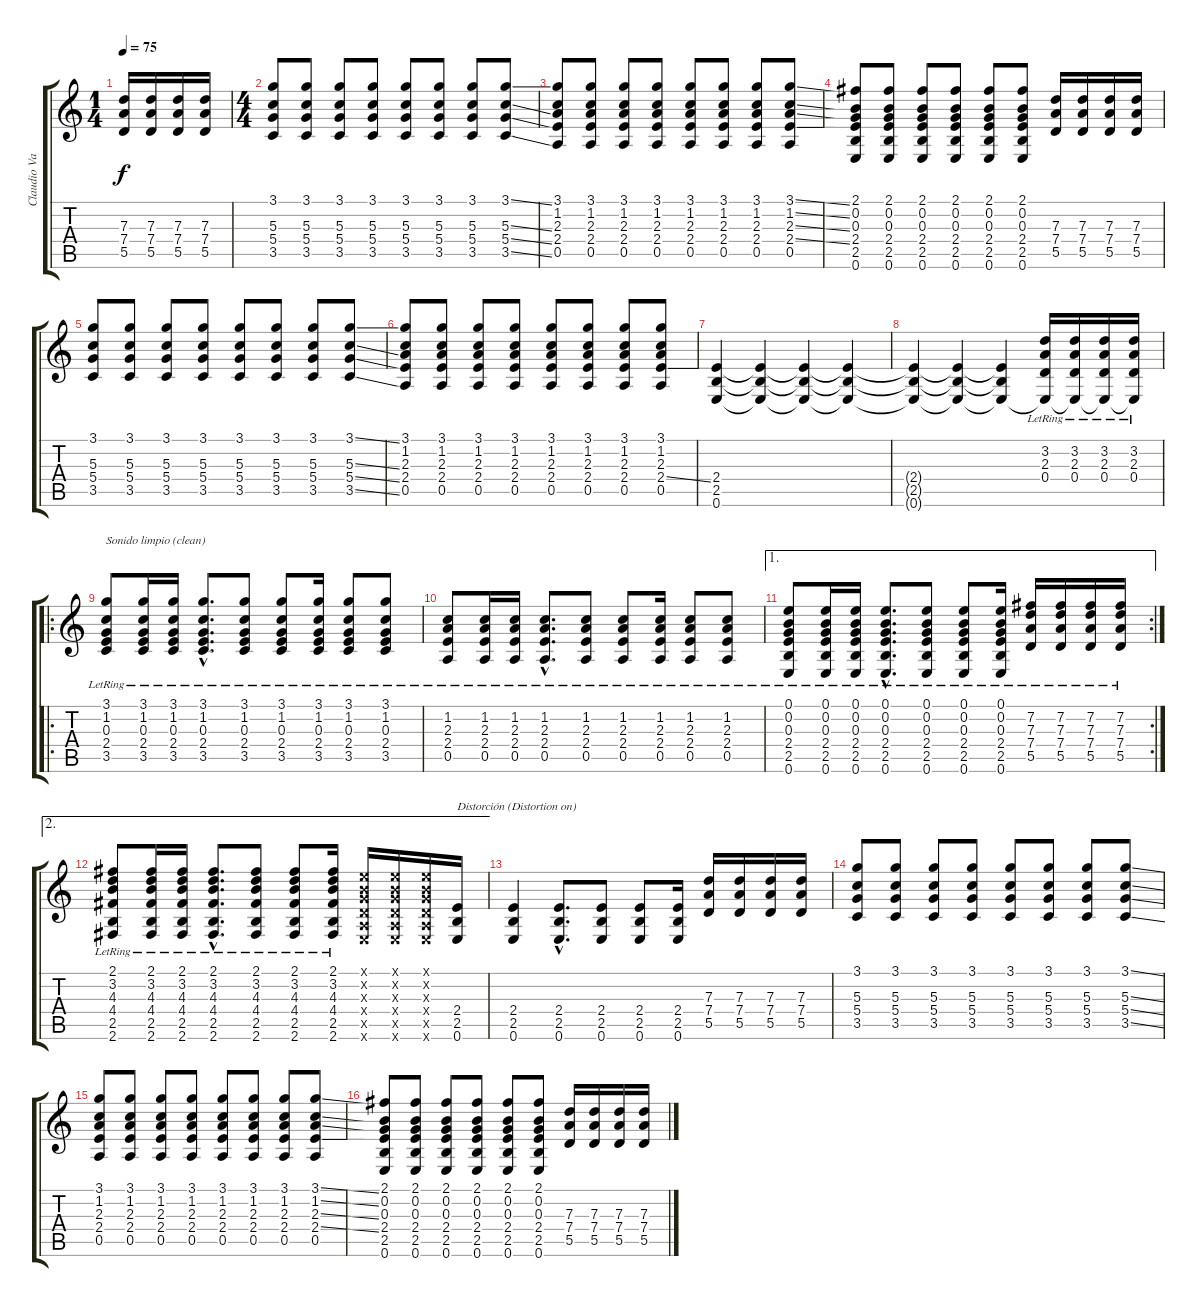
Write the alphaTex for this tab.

\track ("Claudio Valenzuela (1a. guitarra)" "Claudio Va") {instrument distortionguitar}
\staff {score tabs}
\tuning (E4 B3 G3 D3 A2 E2) {hide}
\ts (1 4)
\tempo 75
\clef g2
\ks c
(7.3 7.4 5.5).16{dy f instrument distortionguitar} (7.3 7.4 5.5).16 (7.3 7.4 5.5).16 (7.3 7.4 5.5).16 |
\ts (4 4)
(3.1 5.3 5.4 3.5).8 (3.1 5.3 5.4 3.5).8 (3.1 5.3 5.4 3.5).8 (3.1 5.3 5.4 3.5).8 (3.1 5.3 5.4 3.5).8 (3.1 5.3 5.4 3.5).8 (3.1 5.3 5.4 3.5).8 (3.1{ss} 5.3{ss} 5.4{ss} 3.5{ss}).8 |
(3.1 1.2 2.3 2.4 0.5).8 (3.1 1.2 2.3 2.4 0.5).8 (3.1 1.2 2.3 2.4 0.5).8 (3.1 1.2 2.3 2.4 0.5).8 (3.1 1.2 2.3 2.4 0.5).8 (3.1 1.2 2.3 2.4 0.5).8 (3.1 1.2 2.3 2.4 0.5).8 (3.1{ss} 1.2{ss} 2.3{ss} 2.4{ss} 0.5).8 |
(2.1 0.2 0.3 2.4 2.5 0.6).8 (2.1 0.2 0.3 2.4 2.5 0.6).8 (2.1 0.2 0.3 2.4 2.5 0.6).8 (2.1 0.2 0.3 2.4 2.5 0.6).8 (2.1 0.2 0.3 2.4 2.5 0.6).8 (2.1 0.2 0.3 2.4 2.5 0.6).8 (7.3 7.4 5.5).16 (7.3 7.4 5.5).16 (7.3 7.4 5.5).16 (7.3 7.4 5.5).16 |
(3.1 5.3 5.4 3.5).8 (3.1 5.3 5.4 3.5).8 (3.1 5.3 5.4 3.5).8 (3.1 5.3 5.4 3.5).8 (3.1 5.3 5.4 3.5).8 (3.1 5.3 5.4 3.5).8 (3.1 5.3 5.4 3.5).8 (3.1{ss} 5.3{ss} 5.4{ss} 3.5{ss}).8 |
(3.1 1.2 2.3 2.4 0.5).8 (3.1 1.2 2.3 2.4 0.5).8 (3.1 1.2 2.3 2.4 0.5).8 (3.1 1.2 2.3 2.4 0.5).8 (3.1 1.2 2.3 2.4 0.5).8 (3.1 1.2 2.3 2.4 0.5).8 (3.1 1.2 2.3 2.4 0.5).8 (3.1 1.2 2.3 2.4{ss} 0.5).8 |
(2.4 2.5 0.6).4{volume 7} (2.4{t} 2.5{t} 0.6{t}).4 (2.4{t} 2.5{t} 0.6{t}).4 (2.4{t} 2.5{t} 0.6{t}).4 |
(2.4{t} 2.5{t} 0.6{t}).4 (2.4{t} 2.5{t} 0.6{t}).4 (2.4{t} 2.5{t} 0.6{t}).4 (3.2{lr} 2.3{lr} 0.4{lr} 0.6{t}).16{volume 16 instrument electricguitarjazz} (3.2{lr} 2.3{lr} 0.4{lr} 0.6{t}).16{volume 16 instrument electricguitarjazz} (3.2{lr} 2.3{lr} 0.4{lr} 0.6{t}).16{volume 16 instrument electricguitarjazz} (3.2{lr} 2.3{lr} 0.4{lr} 0.6{t}).16{volume 16 instrument electricguitarjazz} |
\ro
(3.1{lr} 1.2{lr} 0.3{lr} 2.4{lr} 3.5{lr}).8{txt "Sonido limpio (clean)" volume 16 instrument electricguitarjazz} (3.1{lr} 1.2{lr} 0.3{lr} 2.4{lr} 3.5{lr}).16 (3.1{lr} 1.2{lr} 0.3{lr} 2.4{lr} 3.5{lr}).16 (3.1{hac lr} 1.2{hac lr} 0.3{hac lr} 2.4{hac lr} 3.5{hac lr}).8{d} (3.1{lr} 1.2{lr} 0.3{lr} 2.4{lr} 3.5{lr}).8 (3.1{lr} 1.2{lr} 0.3{lr} 2.4{lr} 3.5{lr}).8 (3.1{lr} 1.2{lr} 0.3{lr} 2.4{lr} 3.5{lr}).16 (3.1{lr} 1.2{lr} 0.3{lr} 2.4{lr} 3.5{lr}).8 (3.1{lr} 1.2{lr} 0.3{lr} 2.4{lr} 3.5{lr}).8 |
(1.2{lr} 2.3{lr} 2.4{lr} 0.5{lr}).8 (1.2{lr} 2.3{lr} 2.4{lr} 0.5{lr}).16 (1.2{lr} 2.3{lr} 2.4{lr} 0.5{lr}).16 (1.2{hac lr} 2.3{hac lr} 2.4{hac lr} 0.5{hac lr}).8{d} (1.2{lr} 2.3{lr} 2.4{lr} 0.5{lr}).8 (1.2{lr} 2.3{lr} 2.4{lr} 0.5{lr}).8 (1.2{lr} 2.3{lr} 2.4{lr} 0.5{lr}).16 (1.2{lr} 2.3{lr} 2.4{lr} 0.5{lr}).8 (1.2{lr} 2.3{lr} 2.4{lr} 0.5{lr}).8 |
\ae 1
\rc 2
(0.1{lr} 0.2{lr} 0.3{lr} 2.4{lr} 2.5{lr} 0.6{lr}).8 (0.1{lr} 0.2{lr} 0.3{lr} 2.4{lr} 2.5{lr} 0.6{lr}).16 (0.1{lr} 0.2{lr} 0.3{lr} 2.4{lr} 2.5{lr} 0.6{lr}).16 (0.1{hac lr} 0.2{hac lr} 0.3{hac lr} 2.4{hac lr} 2.5{hac lr} 0.6{hac lr}).8{d} (0.1{lr} 0.2{lr} 0.3{lr} 2.4{lr} 2.5{lr} 0.6{lr}).8 (0.1{lr} 0.2{lr} 0.3{lr} 2.4{lr} 2.5{lr} 0.6{lr}).8 (0.1{lr} 0.2{lr} 0.3{lr} 2.4{lr} 2.5{lr} 0.6{lr}).16 (7.2{lr} 7.3{lr} 7.4{lr} 5.5{lr}).16 (7.2{lr} 7.3{lr} 7.4{lr} 5.5{lr}).16 (7.2{lr} 7.3{lr} 7.4{lr} 5.5{lr}).16 (7.2{lr} 7.3{lr} 7.4{lr} 5.5{lr}).16 |
\ae 2
(2.1{lr} 3.2{lr} 4.3{lr} 4.4{lr} 2.5{lr} 2.6{lr}).8 (2.1{lr} 3.2{lr} 4.3{lr} 4.4{lr} 2.5{lr} 2.6{lr}).16 (2.1{lr} 3.2{lr} 4.3{lr} 4.4{lr} 2.5{lr} 2.6{lr}).16 (2.1{hac lr} 3.2{hac lr} 4.3{hac lr} 4.4{hac lr} 2.5{hac lr} 2.6{hac lr}).8{d} (2.1{lr} 3.2{lr} 4.3{lr} 4.4{lr} 2.5{lr} 2.6{lr}).8 (2.1{lr} 3.2{lr} 4.3{lr} 4.4{lr} 2.5{lr} 2.6{lr}).8 (2.1{lr} 3.2{lr} 4.3{lr} 4.4{lr} 2.5{lr} 2.6{lr}).16 (0.1{x} 0.2{x} 0.3{x} 0.4{x} 0.5{x} 0.6{x}).16 (0.1{x} 0.2{x} 0.3{x} 0.4{x} 0.5{x} 0.6{x}).16 (0.1{x} 0.2{x} 0.3{x} 0.4{x} 0.5{x} 0.6{x}).16 (2.4 2.5 0.6).16{txt "Distorción (Distortion on)" instrument distortionguitar} |
(2.4 2.5 0.6).4 (2.4{hac} 2.5{hac} 0.6{hac}).8{d} (2.4 2.5 0.6).8 (2.4 2.5 0.6).8 (2.4 2.5 0.6).16 (7.3 7.4 5.5).16 (7.3 7.4 5.5).16 (7.3 7.4 5.5).16 (7.3 7.4 5.5).16 |
(3.1 5.3 5.4 3.5).8 (3.1 5.3 5.4 3.5).8 (3.1 5.3 5.4 3.5).8 (3.1 5.3 5.4 3.5).8 (3.1 5.3 5.4 3.5).8 (3.1 5.3 5.4 3.5).8 (3.1 5.3 5.4 3.5).8 (3.1{ss} 5.3{ss} 5.4{ss} 3.5{ss}).8 |
(3.1 1.2 2.3 2.4 0.5).8 (3.1 1.2 2.3 2.4 0.5).8 (3.1 1.2 2.3 2.4 0.5).8 (3.1 1.2 2.3 2.4 0.5).8 (3.1 1.2 2.3 2.4 0.5).8 (3.1 1.2 2.3 2.4 0.5).8 (3.1 1.2 2.3 2.4 0.5).8 (3.1{ss} 1.2{ss} 2.3{ss} 2.4{ss} 0.5).8 |
(2.1 0.2 0.3 2.4 2.5 0.6).8 (2.1 0.2 0.3 2.4 2.5 0.6).8 (2.1 0.2 0.3 2.4 2.5 0.6).8 (2.1 0.2 0.3 2.4 2.5 0.6).8 (2.1 0.2 0.3 2.4 2.5 0.6).8 (2.1 0.2 0.3 2.4 2.5 0.6).8 (7.3 7.4 5.5).16 (7.3 7.4 5.5).16 (7.3 7.4 5.5).16 (7.3 7.4 5.5).16
